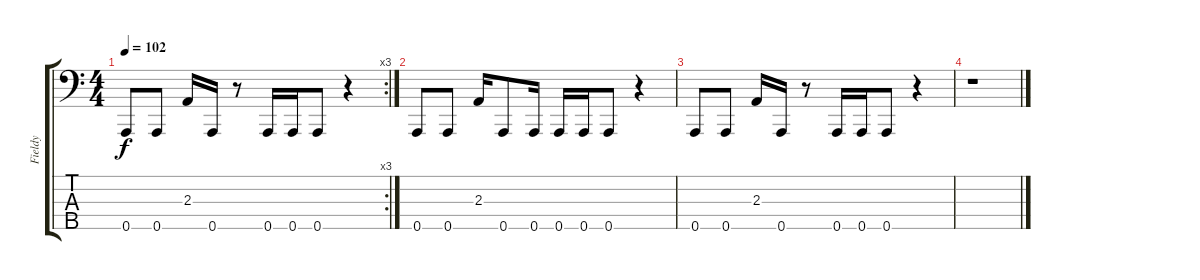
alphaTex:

\track ("Fieldy" "Fieldy") {instrument slapbass1}
\staff {score tabs}
\tuning (F2 C2 G1 D1 A0) {hide}
\rc 3
\ts (4 4)
\tempo 102
\clef f4
\ks c
0.5.8{dy f} 0.5.8 2.3.16 0.5.16 r.8 0.5.16 0.5.16 0.5.8 r.4 |
0.5.8 0.5.8 2.3.16 0.5.8 0.5.16 0.5.16 0.5.16 0.5.8 r.4 |
0.5.8 0.5.8 2.3.16 0.5.16 r.8 0.5.16 0.5.16 0.5.8 r.4 |
r.1
